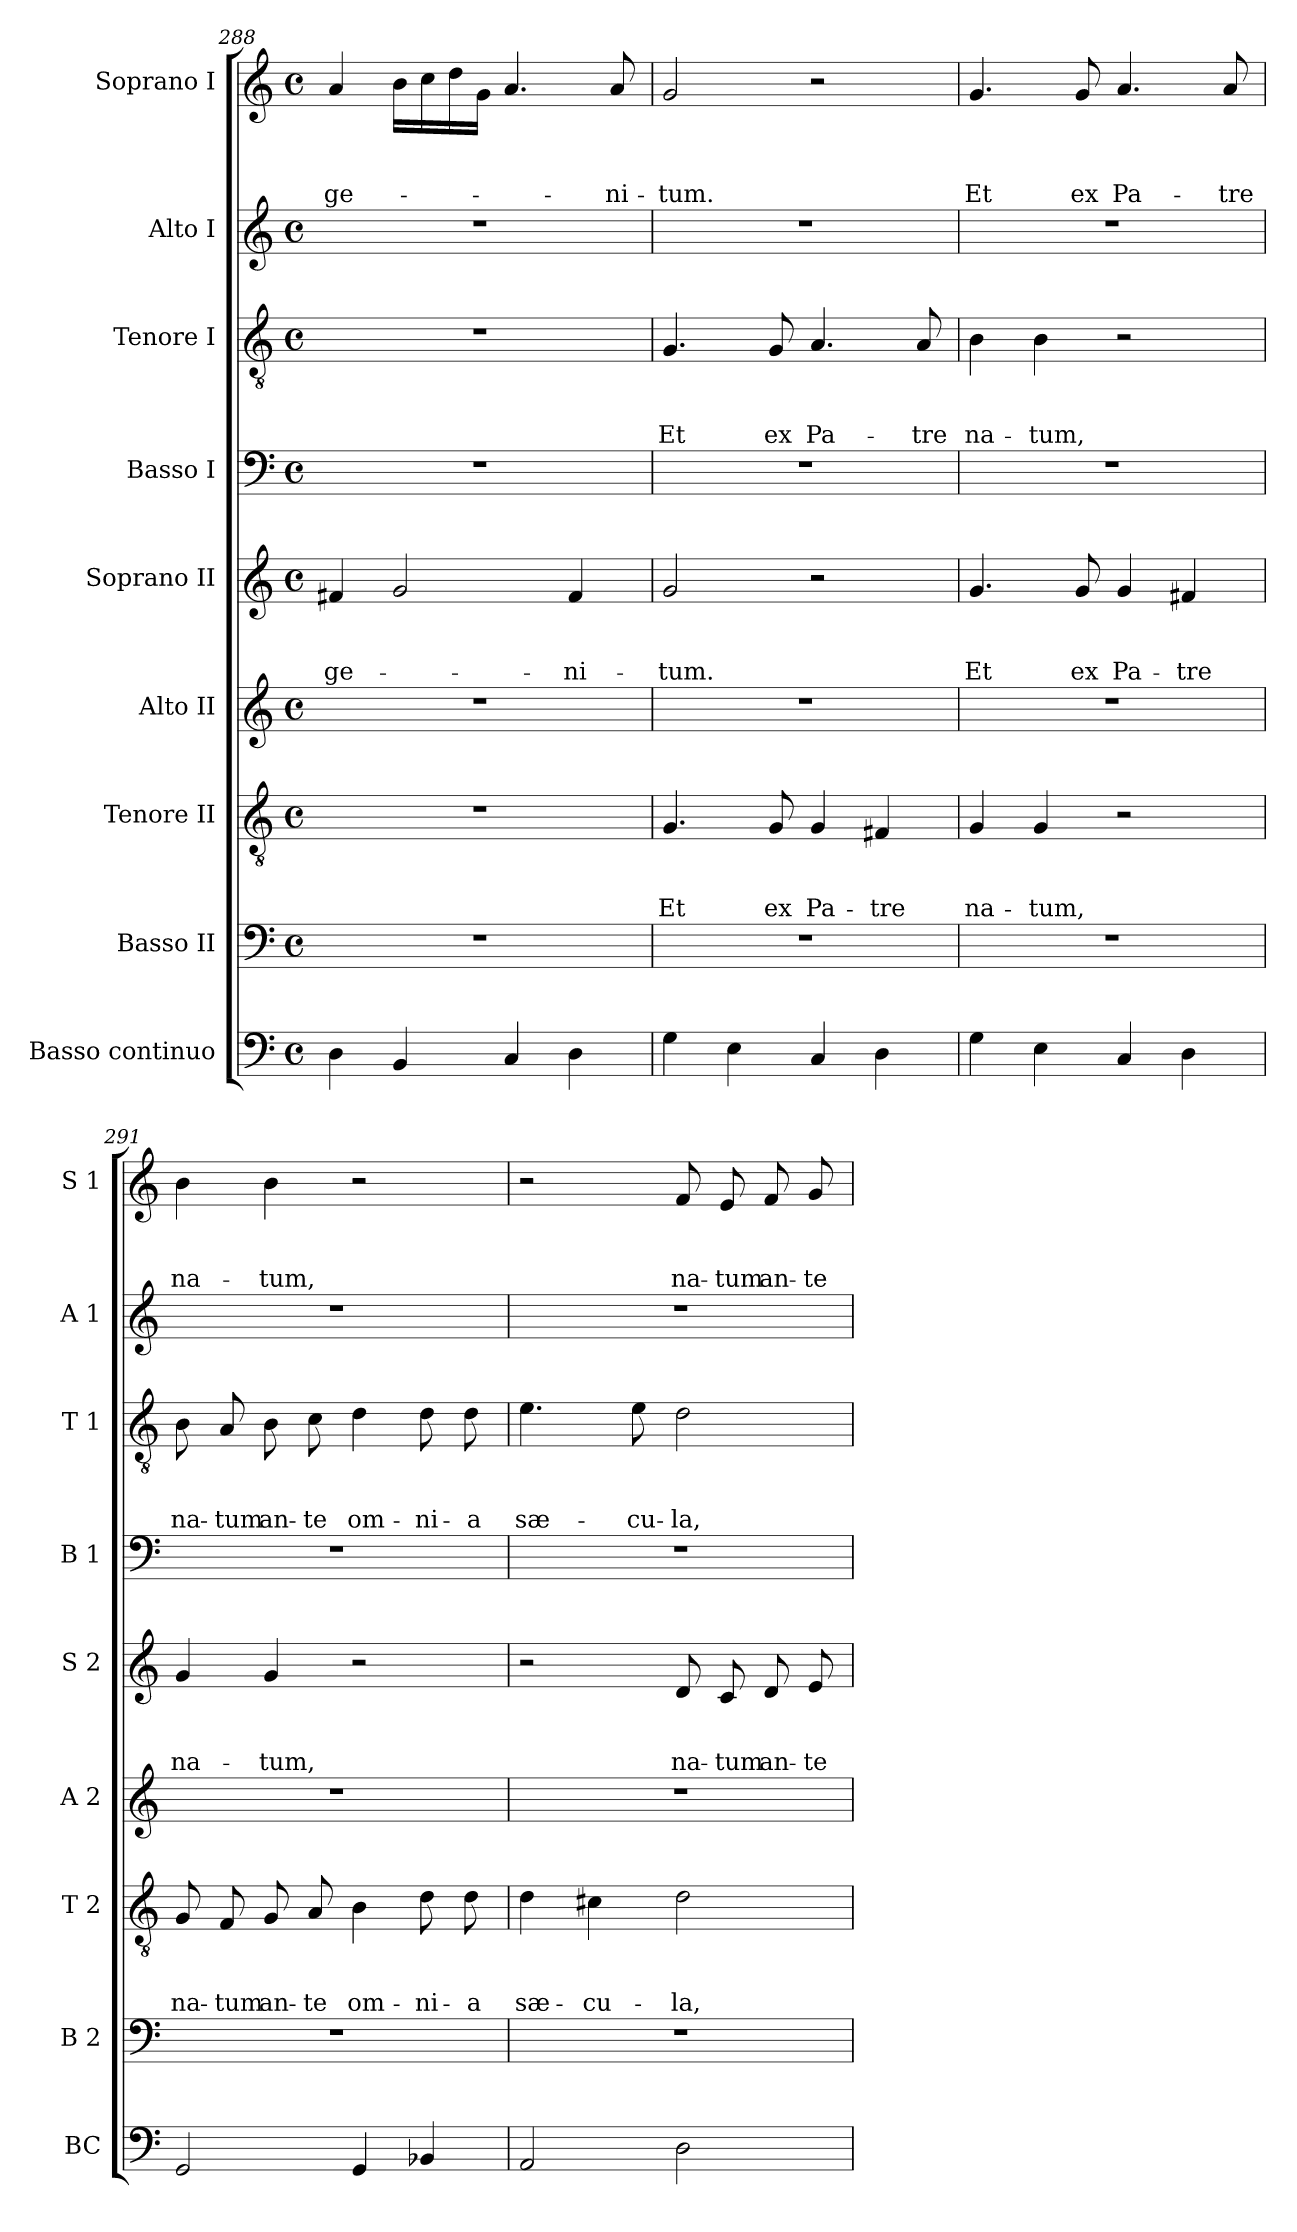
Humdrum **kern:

**kern	**kern	**kern	**text	**text	**text	**kern	**kern	**text	**text	**text	**kern	**kern	**text	**text	**text	**kern	**kern	**text	**text	**text
*part9	*part8	*part7	*part7	*part7	*part7	*part6	*part5	*part5	*part5	*part5	*part4	*part3	*part3	*part3	*part3	*part2	*part1	*part1	*part1	*part1
*staff9	*staff8	*staff7	*staff7	*staff7	*staff7	*staff6	*staff5	*staff5	*staff5	*staff5	*staff4	*staff3	*staff3	*staff3	*staff3	*staff2	*staff1	*staff1	*staff1	*staff1
*I"Basso continuo	*I"Basso II	*I"Tenore II	*	*	*	*I"Alto II	*I"Soprano II	*	*	*	*I"Basso I	*I"Tenore I	*	*	*	*I"Alto I	*I"Soprano I	*	*	*
*I'BC	*I'B 2	*I'T 2	*	*	*	*I'A 2	*I'S 2	*	*	*	*I'B 1	*I'T 1	*	*	*	*I'A 1	*I'S 1	*	*	*
*clefF4	*clefF4	*clefGv2	*	*	*	*clefG2	*clefG2	*	*	*	*clefF4	*clefGv2	*	*	*	*clefG2	*clefG2	*	*	*
*k[]	*k[]	*k[]	*	*	*	*k[]	*k[]	*	*	*	*k[]	*k[]	*	*	*	*k[]	*k[]	*	*	*
*C:	*C:	*C:	*	*	*	*C:	*C:	*	*	*	*C:	*C:	*	*	*	*C:	*C:	*	*	*
*M4/4	*M4/4	*M4/4	*	*	*	*M4/4	*M4/4	*	*	*	*M4/4	*M4/4	*	*	*	*M4/4	*M4/4	*	*	*
*met(c)	*met(c)	*met(c)	*	*	*	*met(c)	*met(c)	*	*	*	*met(c)	*met(c)	*	*	*	*met(c)	*met(c)	*	*	*
=288	=288	=288	=288	=288	=288	=288	=288	=288	=288	=288	=288	=288	=288	=288	=288	=288	=288	=288	=288	=288
!	!	!	!	!	!	!	!	!	!	!LO:LY:b	!	!	!	!	!	!	!	!	!	!LO:LY:b
4D\	1r	1r	.	.	.	1r	4f#X/	.	.	-ge-	1r	1r	.	.	.	1r	4a/	.	.	-ge-
4BB/	.	.	.	.	.	.	2g/	.	.	.	.	.	.	.	.	.	16b\LL	.	.	.
.	.	.	.	.	.	.	.	.	.	.	.	.	.	.	.	.	16cc\	.	.	.
.	.	.	.	.	.	.	.	.	.	.	.	.	.	.	.	.	16dd\	.	.	.
.	.	.	.	.	.	.	.	.	.	.	.	.	.	.	.	.	16g\JJ	.	.	.
4C/	.	.	.	.	.	.	.	.	.	.	.	.	.	.	.	.	4.a/	.	.	.
!	!	!	!	!	!	!	!	!	!	!LO:LY:b	!	!	!	!	!	!	!	!	!	!
4D\	.	.	.	.	.	.	4f#/	.	.	-ni-	.	.	.	.	.	.	.	.	.	.
!	!	!	!	!	!	!	!	!	!	!	!	!	!	!	!	!	!	!	!	!LO:LY:b
.	.	.	.	.	.	.	.	.	.	.	.	.	.	.	.	.	8a/	.	.	-ni-
!!LO:PB:g=z
=289	=289	=289	=289	=289	=289	=289	=289	=289	=289	=289	=289	=289	=289	=289	=289	=289	=289	=289	=289	=289
!	!	!	!	!	!LO:LY:b	!	!	!	!	!LO:LY:b	!	!	!	!	!LO:LY:b	!	!	!	!	!LO:LY:b
4G\	1r	4.G/	.	.	Et	1r	2g/	.	.	-tum.	1r	4.G/	.	.	Et	1r	2g/	.	.	-tum.
4E\	.	.	.	.	.	.	.	.	.	.	.	.	.	.	.	.	.	.	.	.
!	!	!	!	!	!LO:LY:b	!	!	!	!	!	!	!	!	!	!LO:LY:b	!	!	!	!	!
.	.	8G/	.	.	ex	.	.	.	.	.	.	8G/	.	.	ex	.	.	.	.	.
!	!	!	!	!	!LO:LY:b	!	!	!	!	!	!	!	!	!	!LO:LY:b	!	!	!	!	!
4C/	.	4G/	.	.	Pa-	.	2r	.	.	.	.	4.A/	.	.	Pa-	.	2r	.	.	.
!	!	!	!	!	!LO:LY:b	!	!	!	!	!	!	!	!	!	!	!	!	!	!	!
4D\	.	4F#X/	.	.	-tre	.	.	.	.	.	.	.	.	.	.	.	.	.	.	.
!	!	!	!	!	!	!	!	!	!	!	!	!	!	!	!LO:LY:b	!	!	!	!	!
.	.	.	.	.	.	.	.	.	.	.	.	8A/	.	.	-tre	.	.	.	.	.
=290	=290	=290	=290	=290	=290	=290	=290	=290	=290	=290	=290	=290	=290	=290	=290	=290	=290	=290	=290	=290
!	!	!	!	!	!LO:LY:b	!	!	!	!	!LO:LY:b	!	!	!	!	!LO:LY:b	!	!	!	!	!LO:LY:b
4G\	1r	4G/	.	.	na-	1r	4.g/	.	.	Et	1r	4B\	.	.	na-	1r	4.g/	.	.	Et
!	!	!	!	!	!LO:LY:b	!	!	!	!	!	!	!	!	!	!LO:LY:b	!	!	!	!	!
4E\	.	4G/	.	.	-tum,	.	.	.	.	.	.	4B\	.	.	-tum,	.	.	.	.	.
!	!	!	!	!	!	!	!	!	!	!LO:LY:b	!	!	!	!	!	!	!	!	!	!LO:LY:b
.	.	.	.	.	.	.	8g/	.	.	ex	.	.	.	.	.	.	8g/	.	.	ex
!	!	!	!	!	!	!	!	!	!	!LO:LY:b	!	!	!	!	!	!	!	!	!	!LO:LY:b
4C/	.	2r	.	.	.	.	4g/	.	.	Pa-	.	2r	.	.	.	.	4.a/	.	.	Pa-
!	!	!	!	!	!	!	!	!	!	!LO:LY:b	!	!	!	!	!	!	!	!	!	!
4D\	.	.	.	.	.	.	4f#X/	.	.	-tre	.	.	.	.	.	.	.	.	.	.
!	!	!	!	!	!	!	!	!	!	!	!	!	!	!	!	!	!	!	!	!LO:LY:b
.	.	.	.	.	.	.	.	.	.	.	.	.	.	.	.	.	8a/	.	.	-tre
=291	=291	=291	=291	=291	=291	=291	=291	=291	=291	=291	=291	=291	=291	=291	=291	=291	=291	=291	=291	=291
!	!	!	!	!	!LO:LY:b	!	!	!	!	!LO:LY:b	!	!	!	!	!LO:LY:b	!	!	!	!	!LO:LY:b
2GG/	1r	8G/	.	.	na-	1r	4g/	.	.	na-	1r	8B\	.	.	na-	1r	4b\	.	.	na-
!	!	!	!	!	!LO:LY:b	!	!	!	!	!	!	!	!	!	!LO:LY:b	!	!	!	!	!
.	.	8F/	.	.	-tum	.	.	.	.	.	.	8A/	.	.	-tum	.	.	.	.	.
!	!	!	!	!	!LO:LY:b	!	!	!	!	!LO:LY:b	!	!	!	!	!LO:LY:b	!	!	!	!	!LO:LY:b
.	.	8G/	.	.	an-	.	4g/	.	.	-tum,	.	8B\	.	.	an-	.	4b\	.	.	-tum,
!	!	!	!	!	!LO:LY:b	!	!	!	!	!	!	!	!	!	!LO:LY:b	!	!	!	!	!
.	.	8A/	.	.	-te	.	.	.	.	.	.	8c\	.	.	-te	.	.	.	.	.
!	!	!	!	!	!LO:LY:b	!	!	!	!	!	!	!	!	!	!LO:LY:b	!	!	!	!	!
4GG/	.	4B\	.	.	om-	.	2r	.	.	.	.	4d\	.	.	om-	.	2r	.	.	.
!	!	!	!	!	!LO:LY:b	!	!	!	!	!	!	!	!	!	!LO:LY:b	!	!	!	!	!
4BB-X/	.	8d\	.	.	-ni-	.	.	.	.	.	.	8d\	.	.	-ni-	.	.	.	.	.
!	!	!	!	!	!LO:LY:b	!	!	!	!	!	!	!	!	!	!LO:LY:b	!	!	!	!	!
.	.	8d\	.	.	-a	.	.	.	.	.	.	8d\	.	.	-a	.	.	.	.	.
=292	=292	=292	=292	=292	=292	=292	=292	=292	=292	=292	=292	=292	=292	=292	=292	=292	=292	=292	=292	=292
!	!	!	!	!	!LO:LY:b	!	!	!	!	!	!	!	!	!	!LO:LY:b	!	!	!	!	!
2AA/	1r	4d\	.	.	sæ-	1r	2r	.	.	.	1r	4.e\	.	.	sæ-	1r	2r	.	.	.
!	!	!	!	!	!LO:LY:b	!	!	!	!	!	!	!	!	!	!	!	!	!	!	!
.	.	4c#X\	.	.	-cu-	.	.	.	.	.	.	.	.	.	.	.	.	.	.	.
!	!	!	!	!	!	!	!	!	!	!	!	!	!	!	!LO:LY:b	!	!	!	!	!
.	.	.	.	.	.	.	.	.	.	.	.	8e\	.	.	-cu-	.	.	.	.	.
!	!	!	!	!	!LO:LY:b	!	!	!	!	!LO:LY:b	!	!	!	!	!LO:LY:b	!	!	!	!	!LO:LY:b
2D\	.	2d\	.	.	-la,	.	8d/	.	.	na-	.	2d\	.	.	-la,	.	8f/	.	.	na-
!	!	!	!	!	!	!	!	!	!	!LO:LY:b	!	!	!	!	!	!	!	!	!	!LO:LY:b
.	.	.	.	.	.	.	8c/	.	.	-tum	.	.	.	.	.	.	8e/	.	.	-tum
!	!	!	!	!	!	!	!	!	!	!LO:LY:b	!	!	!	!	!	!	!	!	!	!LO:LY:b
.	.	.	.	.	.	.	8d/	.	.	an-	.	.	.	.	.	.	8f/	.	.	an-
!	!	!	!	!	!	!	!	!	!	!LO:LY:b	!	!	!	!	!	!	!	!	!	!LO:LY:b
.	.	.	.	.	.	.	8e/	.	.	-te	.	.	.	.	.	.	8g/	.	.	-te
=	=	=	=	=	=	=	=	=	=	=	=	=	=	=	=	=	=	=	=	=
*-	*-	*-	*-	*-	*-	*-	*-	*-	*-	*-	*-	*-	*-	*-	*-	*-	*-	*-	*-	*-
